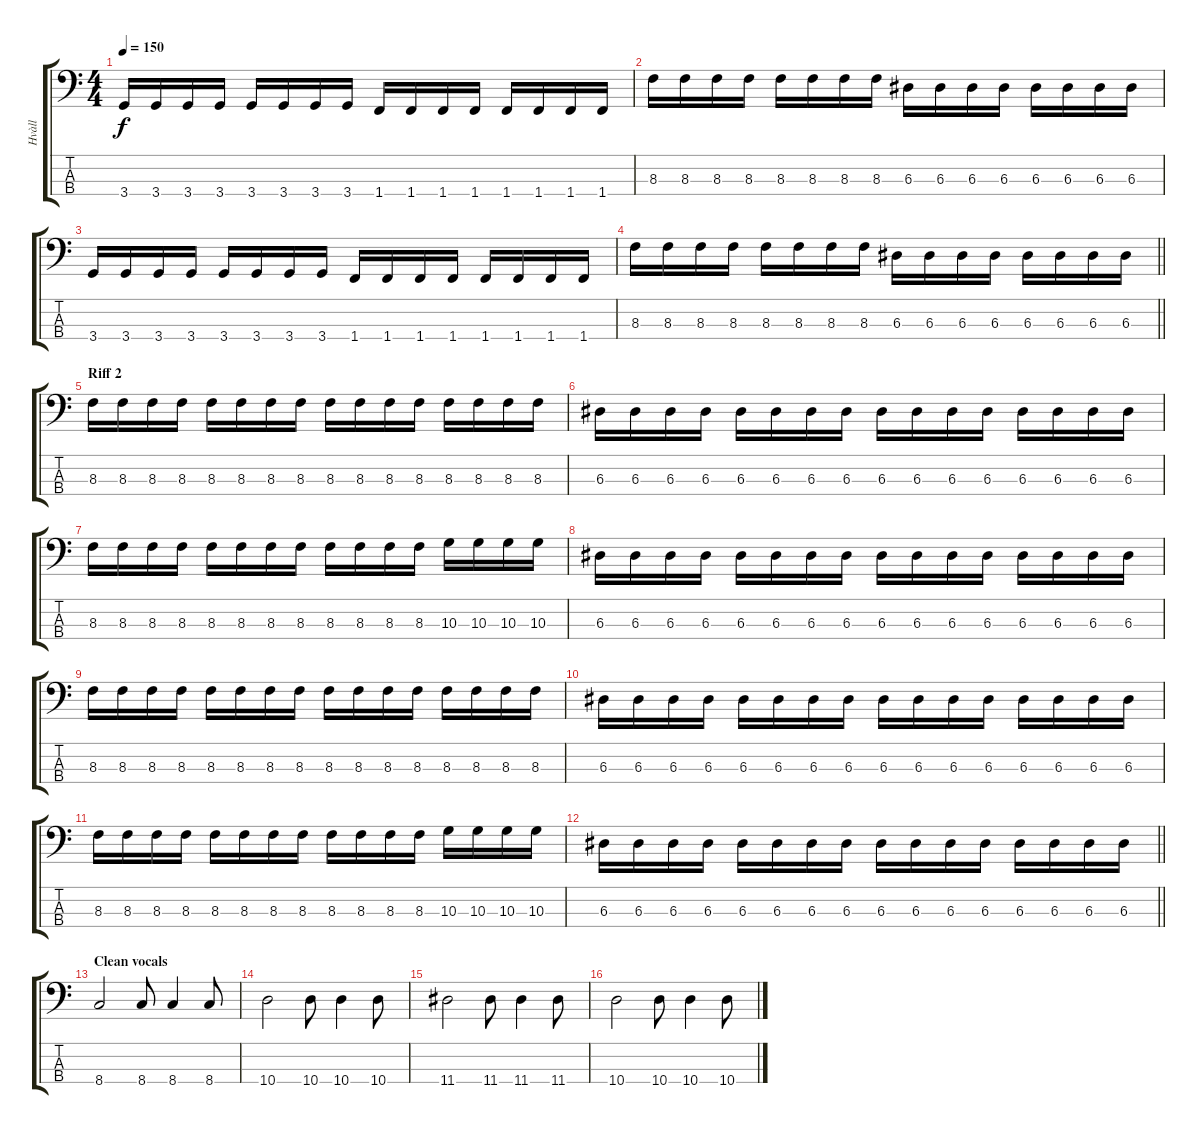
\track ("Hvàll" "Hvàll") {instrument electricbassfinger}
\staff {score tabs}
\tuning (G2 D2 A1 E1) {hide}
\ts (4 4)
\tempo 150
\clef f4
\ks c
3.4.16{dy f} 3.4.16 3.4.16 3.4.16 3.4.16 3.4.16 3.4.16 3.4.16 1.4.16 1.4.16 1.4.16 1.4.16 1.4.16 1.4.16 1.4.16 1.4.16 |
8.3.16 8.3.16 8.3.16 8.3.16 8.3.16 8.3.16 8.3.16 8.3.16 6.3.16 6.3.16 6.3.16 6.3.16 6.3.16 6.3.16 6.3.16 6.3.16 |
3.4.16 3.4.16 3.4.16 3.4.16 3.4.16 3.4.16 3.4.16 3.4.16 1.4.16 1.4.16 1.4.16 1.4.16 1.4.16 1.4.16 1.4.16 1.4.16 |
\barLineRight lightlight
8.3.16 8.3.16 8.3.16 8.3.16 8.3.16 8.3.16 8.3.16 8.3.16 6.3.16 6.3.16 6.3.16 6.3.16 6.3.16 6.3.16 6.3.16 6.3.16 |
\section ("" "Riff 2")
8.3.16 8.3.16 8.3.16 8.3.16 8.3.16 8.3.16 8.3.16 8.3.16 8.3.16 8.3.16 8.3.16 8.3.16 8.3.16 8.3.16 8.3.16 8.3.16 |
6.3.16 6.3.16 6.3.16 6.3.16 6.3.16 6.3.16 6.3.16 6.3.16 6.3.16 6.3.16 6.3.16 6.3.16 6.3.16 6.3.16 6.3.16 6.3.16 |
8.3.16 8.3.16 8.3.16 8.3.16 8.3.16 8.3.16 8.3.16 8.3.16 8.3.16 8.3.16 8.3.16 8.3.16 10.3.16 10.3.16 10.3.16 10.3.16 |
6.3.16 6.3.16 6.3.16 6.3.16 6.3.16 6.3.16 6.3.16 6.3.16 6.3.16 6.3.16 6.3.16 6.3.16 6.3.16 6.3.16 6.3.16 6.3.16 |
8.3.16 8.3.16 8.3.16 8.3.16 8.3.16 8.3.16 8.3.16 8.3.16 8.3.16 8.3.16 8.3.16 8.3.16 8.3.16 8.3.16 8.3.16 8.3.16 |
6.3.16 6.3.16 6.3.16 6.3.16 6.3.16 6.3.16 6.3.16 6.3.16 6.3.16 6.3.16 6.3.16 6.3.16 6.3.16 6.3.16 6.3.16 6.3.16 |
8.3.16 8.3.16 8.3.16 8.3.16 8.3.16 8.3.16 8.3.16 8.3.16 8.3.16 8.3.16 8.3.16 8.3.16 10.3.16 10.3.16 10.3.16 10.3.16 |
\barLineRight lightlight
6.3.16 6.3.16 6.3.16 6.3.16 6.3.16 6.3.16 6.3.16 6.3.16 6.3.16 6.3.16 6.3.16 6.3.16 6.3.16 6.3.16 6.3.16 6.3.16 |
\section ("" "Clean vocals")
8.4.2 8.4.8 8.4.4 8.4.8 |
10.4.2 10.4.8 10.4.4 10.4.8 |
11.4.2 11.4.8 11.4.4 11.4.8 |
10.4.2 10.4.8 10.4.4 10.4.8
